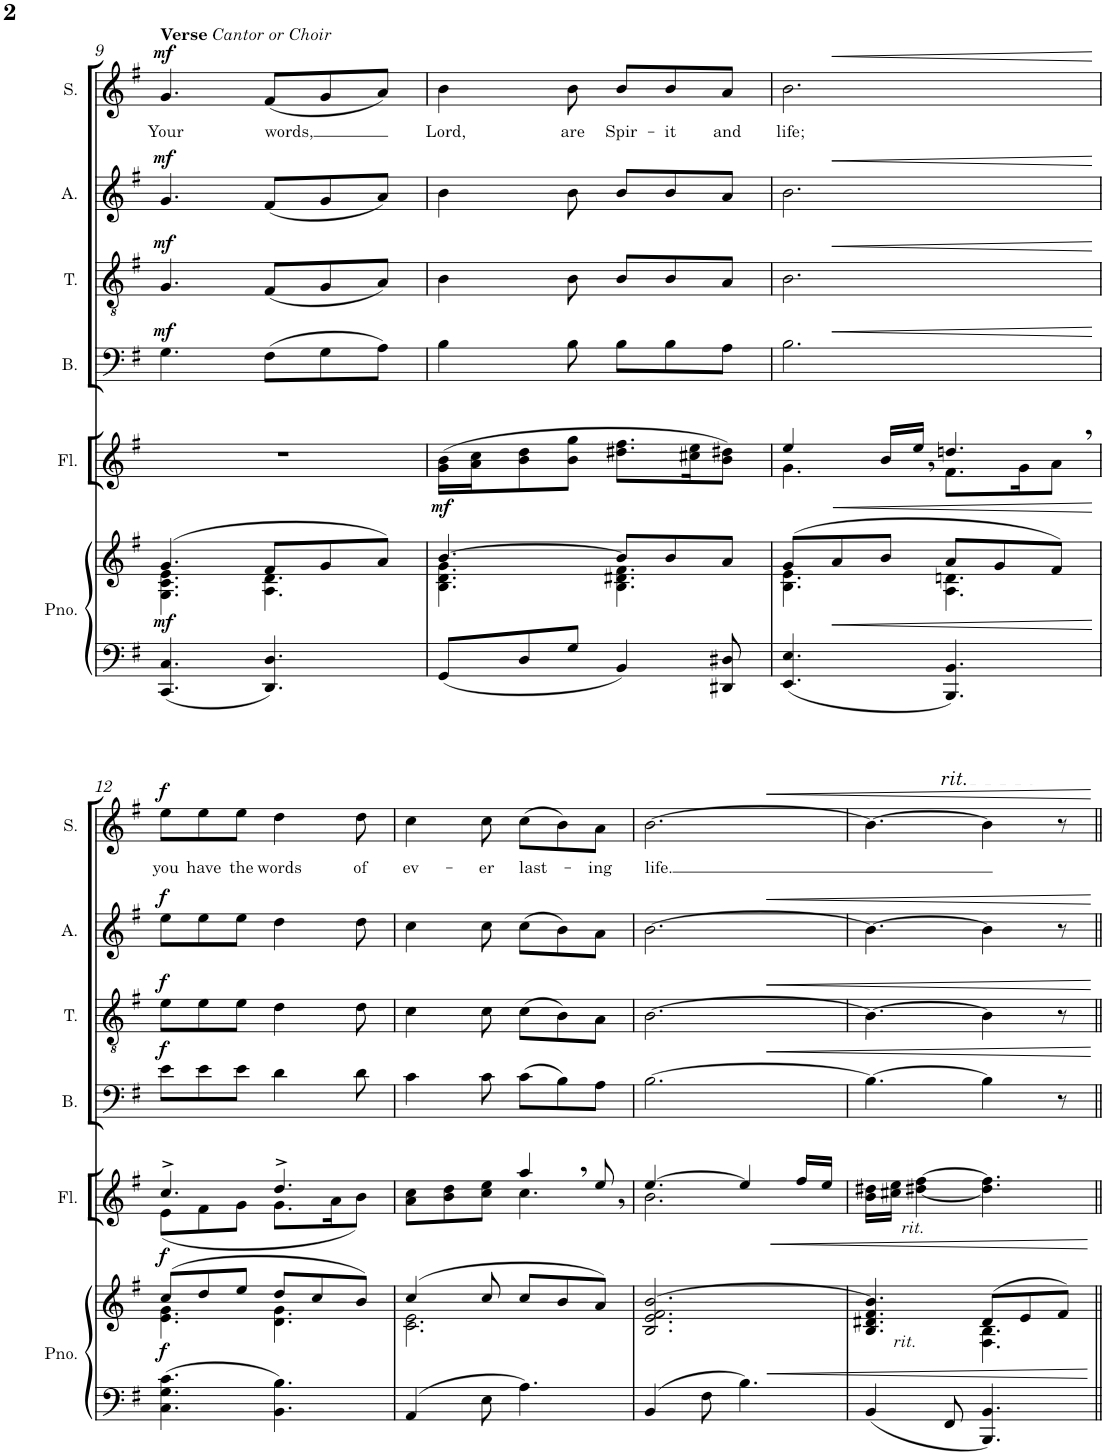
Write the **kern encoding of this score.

**kern	**kern	**dynam	**kern	**dynam	**kern	**dynam	**kern	**dynam	**kern	**dynam	**kern	**text	**dynam
*part6	*part6	*part6	*part5	*part5	*part4	*part4	*part3	*part3	*part2	*part2	*part1	*part1	*part1
*staff7	*staff6	*staff6/7	*staff5	*staff5	*staff4	*staff4	*staff3	*staff3	*staff2	*staff2	*staff1	*staff1	*staff1
*I"Piano	*	*	*I"Flute	*	*I"Bass	*	*I"Tenor	*	*I"Alto	*	*I"Soprano	*	*
*I'Pno.	*	*	*I'Fl.	*	*I'B.	*	*I'T.	*	*I'A.	*	*I'S.	*	*
!!LO:PB:g=z
*clefF4	*clefG2	*	*clefG2	*	*clefF4	*	*clefGv2	*	*clefG2	*	*clefG2	*	*
*k[f#]	*k[f#]	*	*k[f#]	*	*k[f#]	*	*k[f#]	*	*k[f#]	*	*k[f#]	*	*
*M6/8	*M6/8	*	*M6/8	*	*M6/8	*	*M6/8	*	*M6/8	*	*M6/8	*	*
=9	=9	=9	=9	=9	=9	=9	=9	=9	=9	=9	=9	=9	=9
*	*^	*	*	*	*	*	*	*	*	*	*	*	*
!	!	!	!	!	!	!	!	!	!	!	!	!LO:TX:a:B:t=Verse	!	!
!	!	!	!	!	!	!	!	!	!	!	!	!LO:TX:a:i:t=Cantor or Choir	!	!
!	!	!	!LO:DY:b	!	!	!	!LO:DY:a	!	!LO:DY:a	!	!LO:DY:a	!	!LO:LY:b	!LO:DY:a
4.CC/ 4.C/	(4.g/	4.G\ 4.c\ 4.e\	mf	2.r	.	4.G\	mf	4.G/	mf	4.g/	mf	4.g/	Your	mf
!	!	!	!	!	!	!	!	!	!	!	!	!	!LO:LY:b	!
4.DD/ 4.D/	8f#/L	4.A\ 4.d\	.	.	.	(8F#\L	.	(8F#/L	.	(8f#/L	.	(8f#/L	words,	.
.	8g/	.	.	.	.	8G\	.	8G/	.	8g/	.	8g/	.	.
.	8a/J)	.	.	.	.	8A\J)	.	8A/J)	.	8a/J)	.	8a/J)	.	.
=10	=10	=10	=10	=10	=10	=10	=10	=10	=10	=10	=10	=10	=10	=10
!	!	!	!	!	!LO:DY:b	!	!	!	!	!	!	!	!LO:LY:b	!
8GG/L	[4.b/	4.B\ 4.d\ 4.g\	.	(16g\ 16b\LL	mf	4B\	.	4B\	.	4b\	.	4b\	Lord,	.
.	.	.	.	16a\ 16cc\J	.	.	.	.	.	.	.	.	.	.
8D/	.	.	.	8b\ 8dd\	.	.	.	.	.	.	.	.	.	.
!	!	!	!	!	!	!	!	!	!	!	!	!	!LO:LY:b	!
8G/J	.	.	.	8b\ 8gg\J	.	8B\	.	8B\	.	8b\	.	8b\	are	.
!	!	!	!	!	!	!	!	!	!	!	!	!	!LO:LY:b	!
4BB/	8b/L]	4.B\ 4.d#X\ 4.f#\	.	8.dd#X\ 8.ff#\L	.	8B\L	.	8B/L	.	8b/L	.	8b/L	Spir-	.
!	!	!	!	!	!	!	!	!	!	!	!	!	!LO:LY:b	!
.	8b/	.	.	.	.	8B\	.	8B/	.	8b/	.	8b/	-it	.
.	.	.	.	16cc#X\ 16ee\K	.	.	.	.	.	.	.	.	.	.
!	!	!	!	!	!	!	!	!	!	!	!	!	!LO:LY:b	!
8DD#X/ 8D#X/	8a/J	.	.	8b\ 8dd#X\J)	.	8A\J	.	8A/J	.	8a/J	.	8a/J	and	.
=11	=11	=11	=11	=11	=11	=11	=11	=11	=11	=11	=11	=11	=11	=11
*	*	*	*	*^	*	*	*	*	*	*	*	*	*	*
!	!	!	!	!	!	!	!	!	!	!	!	!	!	!LO:LY:b	!
4.EE/ 4.E/	(8g/L	4.B\ 4.e\	.	4ee/	4.g,<\	.	2.B\	.	2.B\	.	2.b\	.	2.b\	life;	.
!	!	!	!LO:HP:b	!	!	!	!	!	!	!	!	!	!	!	!
.	8a/	.	<	.	.	.	.	.	.	.	.	.	.	.	.
!	!	!	!	!	!	!LO:HP:b	!	!	!	!	!	!	!	!	!
.	8b/J	.	.	16b/LL	.	<	.	.	.	.	.	.	.	.	.
.	.	.	.	16ee/JJ	.	.	.	.	.	.	.	.	.	.	.
4.BBB/ 4.BB/	8a/L	4.A\ 4.dn\	.	4.ddn,/	8.f#\L	.	.	.	.	.	.	.	.	.	.
.	8g/	.	.	.	.	.	.	.	.	.	.	.	.	.	.
.	.	.	.	.	16g\K	.	.	.	.	.	.	.	.	.	.
.	8f#/J)	.	.	.	8a\J	.	.	.	.	.	.	.	.	.	.
*	*v	*v	*	*	*	*	*	*	*	*	*	*	*	*	*
*	*	*	*v	*v	*	*	*	*	*	*	*	*	*	*
.	.	.	.	.	.	[	.	[	.	[	.	.	[
!!LO:LB:g=z
=12	=12	=12	=12	=12	=12	=12	=12	=12	=12	=12	=12	=12	=12
*	*^	*	*^	*	*	*	*	*	*	*	*	*	*
!	!	!	!LO:DY:b	!	!	!LO:DY:b	!	!LO:HP:b	!	!LO:HP:b	!	!LO:HP:b	!	!LO:LY:b	!LO:HP:b
!	!	!	!	!	!	!	!	!LO:DY:n=1:a	!	!LO:DY:n=1:a	!	!LO:DY:n=1:a	!	!	!LO:DY:n=1:a
4.C\ 4.G\ 4.c\	(8cc/L	4.e\ 4.g\	f	4.cc^/	(8e\L	f	8e\L	< f	8e\L	< f	8ee\L	< f	8ee\L	you	< f
!	!	!	!	!	!	!	!	!	!	!	!	!	!	!LO:LY:b	!
.	8dd/	.	.	.	8f#\	.	8e\	.	8e\	.	8ee\	.	8ee\	have	.
!	!	!	!	!	!	!	!	!	!	!	!	!	!	!LO:LY:b	!
.	8ee/J	.	.	.	8g\J	.	8e\J	.	8e\J	.	8ee\J	.	8ee\J	the	.
!	!	!	!	!	!	!	!	!	!	!	!	!	!	!LO:LY:b	!
4.BB\ 4.B\	8dd/L	4.d\ 4.g\	.	4.dd^/	8.g\L	.	4d\	.	4d\	.	4dd\	.	4dd\	words	.
.	8cc/	.	.	.	.	.	.	.	.	.	.	.	.	.	.
.	.	.	.	.	16a\K	.	.	.	.	.	.	.	.	.	.
!	!	!	!	!	!	!	!	!	!	!	!	!	!	!LO:LY:b	!
.	8b/J)	.	.	.	8b\J)	.	8d\	.	8d\	.	8dd\	.	8dd\	of	.
=13	=13	=13	=13	=13	=13	=13	=13	=13	=13	=13	=13	=13	=13	=13	=13
!	!	!	!	!	!	!	!	!	!	!	!	!	!	!LO:LY:b	!
4AA/	(4cc/	2.c\ 2.e\	.	8a\ 8cc\L	4.ryy	.	4c\	.	4c\	.	4cc\	.	4cc\	ev-	.
.	.	.	.	8b\ 8dd\	.	.	.	.	.	.	.	.	.	.	.
!	!	!	!	!	!	!	!	!	!	!	!	!	!	!LO:LY:b	!
8E\	8cc/	.	.	8cc\ 8ee\J	.	.	8c\	.	8c\	.	8cc\	.	8cc\	-er	.
!	!	!	!	!	!	!	!	!	!	!	!	!	!	!LO:LY:b	!
4.A\	8cc/L	.	.	4aa,/	4.cc,<\	.	(8c\L	.	(8c\L	.	(8cc\L	.	(8cc\L	last-	.
.	8b/	.	.	.	.	.	8B\)	.	8B\)	.	8b\)	.	8b\)	.	.
!	!	!	!	!	!	!	!	!	!	!	!	!	!	!LO:LY:b	!
.	8a/J)	.	.	8ee/	.	.	8A\J	.	8A\J	.	8a\J	.	8a\J	-ing	.
*	*v	*v	*	*	*	*	*	*	*	*	*	*	*	*	*
=14	=14	=14	=14	=14	=14	=14	=14	=14	=14	=14	=14	=14	=14	=14
!	!	!	!	!	!	!	!	!	!	!	!	!	!LO:LY:b	!
4BB/	2.B/ 2.e/ 2.f#/ [2.b/	.	[4.ee/	2.b\	.	[2.B\	.	[2.B\	.	[2.b\	.	[2.b\	life.	.
8F#\	.	.	.	.	.	.	.	.	.	.	.	.	.	.
4.B\	.	.	4ee/]	.	.	.	.	.	.	.	.	.	.	.
.	.	.	16ff#/LL	.	.	.	.	.	.	.	.	.	.	.
.	.	.	16ee/JJ	.	.	.	.	.	.	.	.	.	.	.
*	*	*	*v	*v	*	*	*	*	*	*	*	*	*	*
=15	=15	=15	=15	=15	=15	=15	=15	=15	=15	=15	=15	=15	=15
*	*^	*	*	*	*	*	*	*	*	*	*	*	*
!	!LO:TX:b:i:t=rit.	!	!	!	!	!	!	!	!	!	!	!	!	!
!	!	!	!	!	!	!	!LO:HP:b	!	!LO:HP:b	!	!LO:HP:b	!	!	!LO:HP:b
*	*	*	*	*	*	*	*	*	*	*	*	*^	*	*
4BB/	4.B/ 4.d#X/ 4.f#/ 4.b/]	4.ryy	.	16b\ 16dd#X\LL	.	4.B\_	<	4.B\_	<	4.b\_	<	4.b\_	4ryy	.	<
.	.	.	.	16cc#X\ 16ee\JJ	.	.	.	.	.	.	.	.	.	.	.
!	!	!	!	!LO:TX:b:i:t=rit.	!	!	!	!	!	!	!	!	!	!	!
.	.	.	.	[4dd#X\ [4ff#\	.	.	.	.	.	.	.	.	.	.	.
!	!	!	!	!	!	!	!	!	!	!	!	!	!LO:TX:a:t=rit.	!	!
8FF#/	.	.	.	.	.	.	.	.	.	.	.	.	2ryy	.	.
4.BBB/ 4.BB/	(8d#/L	4.F#\ 4.B\	.	4.dd#\] 4.ff#\]	.	4B\]	.	4B\]	.	4b\]	.	4b\]	.	.	.
.	8e/	.	.	.	.	.	.	.	.	.	.	.	.	.	.
.	8f#/J)	.	.	.	.	8r	.	8r	.	8r	.	8r	.	.	.
*	*v	*v	*	*	*	*	*	*	*	*	*	*	*	*	*
.	.	[	.	[	.	[	.	[	.	[	.	.	.	[
*	*	*	*	*	*	*	*	*	*	*	*v	*v	*	*
=||	=||	=||	=||	=||	=||	=||	=||	=||	=||	=||	=||	=||	=||
*-	*-	*-	*-	*-	*-	*-	*-	*-	*-	*-	*-	*-	*-
